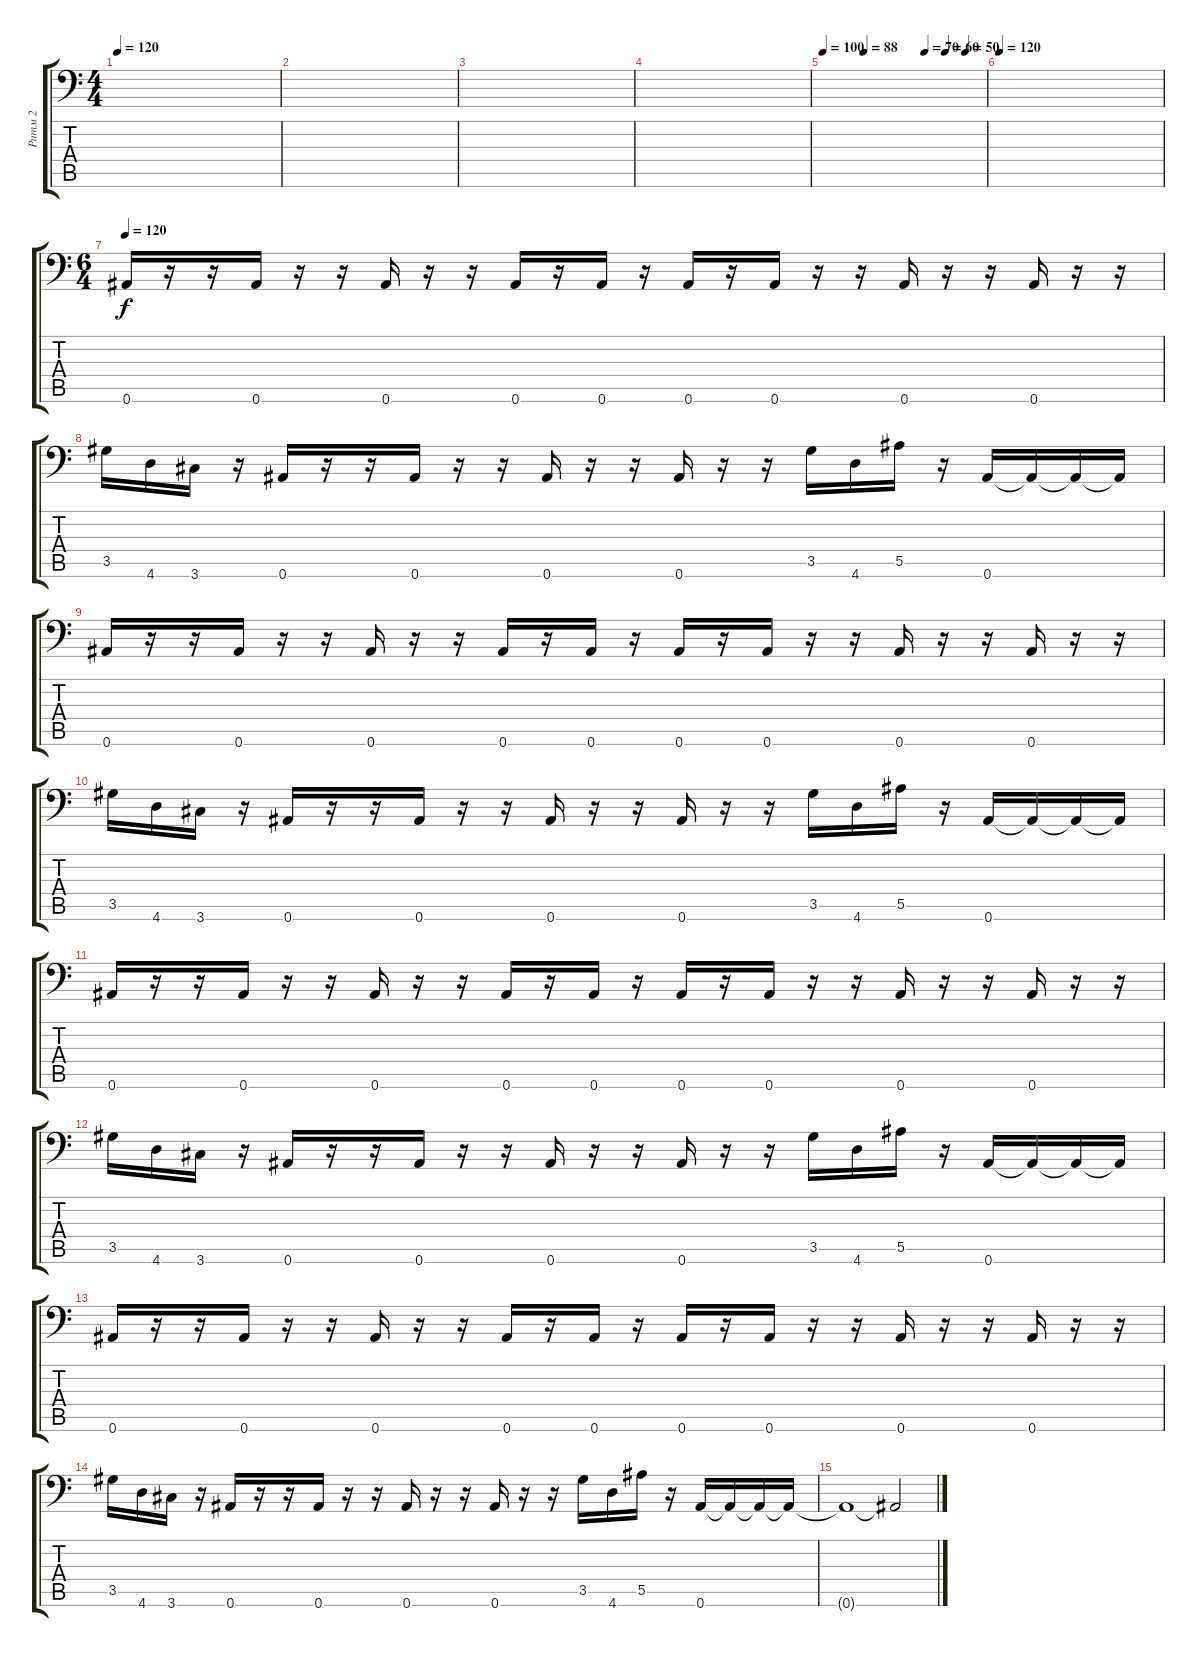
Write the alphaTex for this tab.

\track ("Ритм 2" "Ритм 2") {instrument overdrivenguitar}
\staff {score tabs}
\tuning (C4 G3 Eb3 Bb2 F2 Bb1) {hide}
\ts (4 4)
\tempo 120
\clef f4
\ks c
|
|
|
|
\tempo 100
\tempo (88 0.25)
\tempo (70 0.625)
\tempo (60 0.75)
\tempo (50 0.875)
|
\tempo 120
|
\ts (6 4)
\tempo 120
0.6.16{instrument distortionguitar} r.16 r.16 0.6.16 r.16 r.16 0.6.16 r.16 r.16 0.6.16 r.16 0.6.16 r.16 0.6.16 r.16 0.6.16 r.16 r.16 0.6.16 r.16 r.16 0.6.16 r.16 r.16 |
3.5.16 4.6.16 3.6.16 r.16 0.6.16 r.16 r.16 0.6.16 r.16 r.16 0.6.16 r.16 r.16 0.6.16 r.16 r.16 3.5.16 4.6.16 5.5.16 r.16 0.6.16 0.6{t}.16 0.6{t}.16 0.6{t}.16 |
0.6.16{instrument distortionguitar} r.16 r.16 0.6.16 r.16 r.16 0.6.16 r.16 r.16 0.6.16 r.16 0.6.16 r.16 0.6.16 r.16 0.6.16 r.16 r.16 0.6.16 r.16 r.16 0.6.16 r.16 r.16 |
3.5.16 4.6.16 3.6.16 r.16 0.6.16 r.16 r.16 0.6.16 r.16 r.16 0.6.16 r.16 r.16 0.6.16 r.16 r.16 3.5.16 4.6.16 5.5.16 r.16 0.6.16 0.6{t}.16 0.6{t}.16 0.6{t}.16 |
0.6.16{instrument distortionguitar} r.16 r.16 0.6.16 r.16 r.16 0.6.16 r.16 r.16 0.6.16 r.16 0.6.16 r.16 0.6.16 r.16 0.6.16 r.16 r.16 0.6.16 r.16 r.16 0.6.16 r.16 r.16 |
3.5.16 4.6.16 3.6.16 r.16 0.6.16 r.16 r.16 0.6.16 r.16 r.16 0.6.16 r.16 r.16 0.6.16 r.16 r.16 3.5.16 4.6.16 5.5.16 r.16 0.6.16 0.6{t}.16 0.6{t}.16 0.6{t}.16 |
0.6.16{instrument distortionguitar} r.16 r.16 0.6.16 r.16 r.16 0.6.16 r.16 r.16 0.6.16 r.16 0.6.16 r.16 0.6.16 r.16 0.6.16 r.16 r.16 0.6.16 r.16 r.16 0.6.16 r.16 r.16 |
3.5.16 4.6.16 3.6.16 r.16 0.6.16 r.16 r.16 0.6.16 r.16 r.16 0.6.16 r.16 r.16 0.6.16 r.16 r.16 3.5.16 4.6.16 5.5.16 r.16 0.6.16 0.6{t}.16 0.6{t}.16 0.6{t}.16 |
0.6{t}.1 0.6{t}.2
